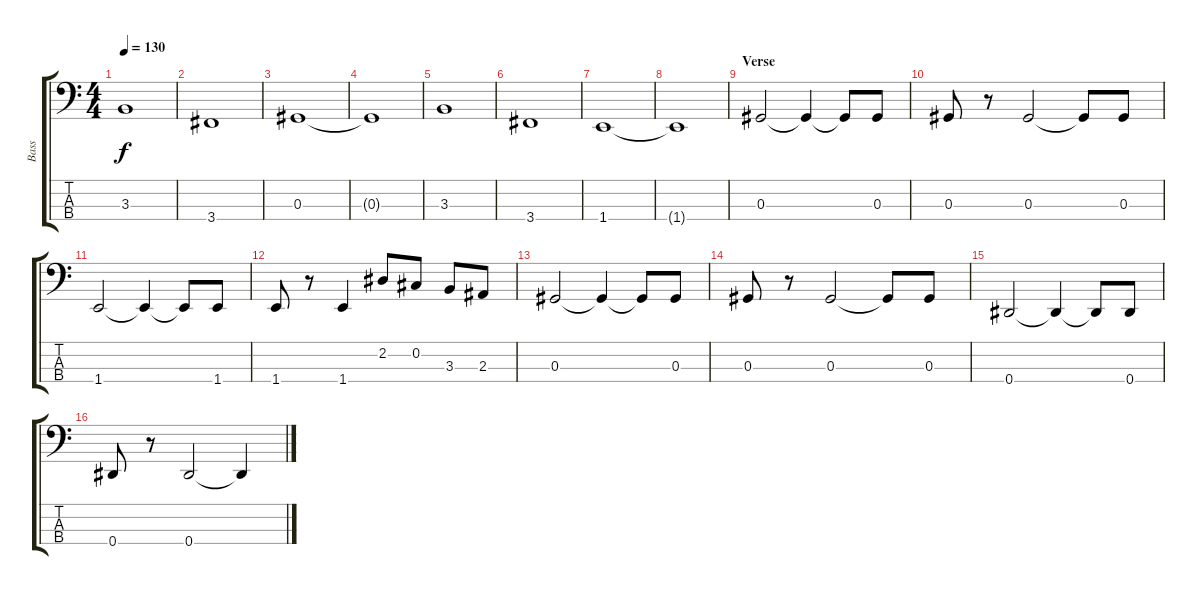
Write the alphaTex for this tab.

\track ("Bass" "Bass") {instrument electricbassfinger}
\staff {score tabs}
\tuning (Gb2 Db2 Ab1 Eb1) {hide}
\ts (4 4)
\tempo 130
\clef f4
\ks c
3.3.1{dy f} |
3.4.1 |
0.3.1 |
0.3{t}.1 |
3.3.1 |
3.4.1 |
1.4.1 |
1.4{t}.1 |
\section ("" "Verse")
0.3.2 0.3{t}.4 0.3{t}.8 0.3.8 |
0.3.8 r.8 0.3.2 0.3{t}.8 0.3.8 |
1.4.2 1.4{t}.4 1.4{t}.8 1.4.8 |
1.4.8 r.8 1.4.4 2.2.8 0.2.8 3.3.8 2.3.8 |
0.3.2 0.3{t}.4 0.3{t}.8 0.3.8 |
0.3.8 r.8 0.3.2 0.3{t}.8 0.3.8 |
0.4.2 0.4{t}.4 0.4{t}.8 0.4.8 |
0.4.8 r.8 0.4.2 0.4{t}.4
